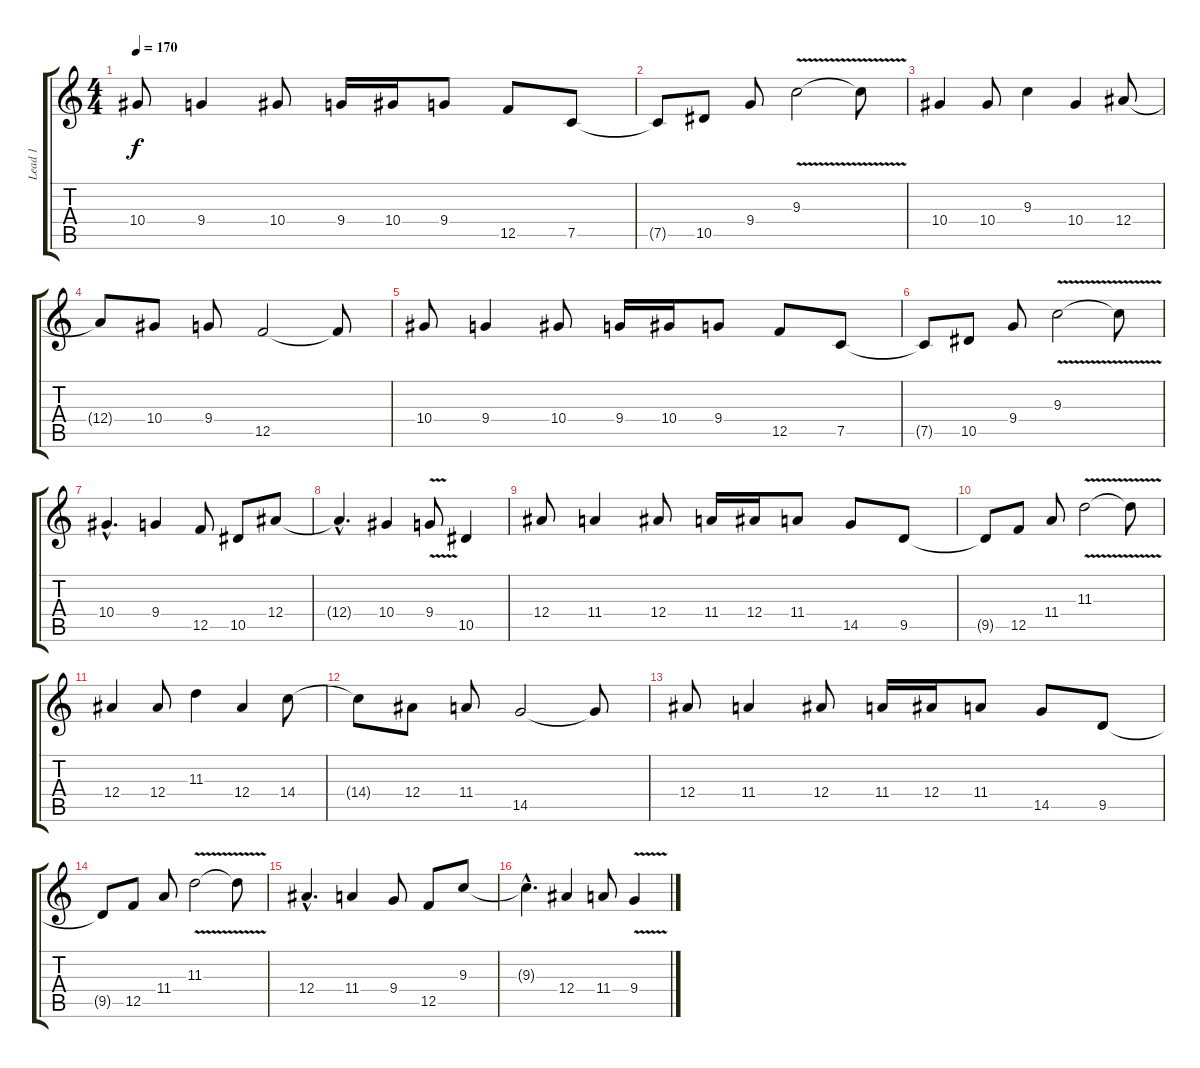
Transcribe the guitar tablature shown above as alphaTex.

\track ("Lead 1" "Lead 1") {instrument distortionguitar}
\staff {score tabs}
\tuning (C4 G3 Eb3 Bb2 F2 C2) {hide}
\ts (4 4)
\tempo 170
\clef g2
\ks c
10.4.8{dy f instrument distortionguitar} 9.4.4 10.4.8 9.4.16 10.4.16 9.4.8 12.5.8 7.5.8 |
7.5{t}.8 10.5.8 9.4.8 9.3{v}.2 9.3{t}.8 |
10.4.4 10.4.8 9.3.4 10.4.4 12.4.8 |
12.4{t}.8 10.4.8 9.4.8 12.5.2 12.5{t}.8 |
10.4.8 9.4.4 10.4.8 9.4.16 10.4.16 9.4.8 12.5.8 7.5.8 |
7.5{t}.8 10.5.8 9.4.8 9.3{v}.2 9.3{t}.8 |
10.4{hac}.4{d} 9.4.4 12.5.8 10.5.8 12.4.8 |
12.4{hac t}.4{d} 10.4.4 9.4{v}.8 10.5.4 |
12.4.8 11.4.4 12.4.8 11.4.16 12.4.16 11.4.8 14.5.8 9.5.8 |
9.5{t}.8 12.5.8 11.4.8 11.3{v}.2 11.3{t}.8 |
12.4.4 12.4.8 11.3.4 12.4.4 14.4.8 |
14.4{t}.8 12.4.8 11.4.8 14.5.2 14.5{t}.8 |
12.4.8 11.4.4 12.4.8 11.4.16 12.4.16 11.4.8 14.5.8 9.5.8 |
9.5{t}.8 12.5.8 11.4.8 11.3{v}.2 11.3{t}.8 |
12.4{hac}.4{d} 11.4.4 9.4.8 12.5.8 9.3.8 |
9.3{hac t}.4{d} 12.4.4 11.4.8 9.4{v}.4
